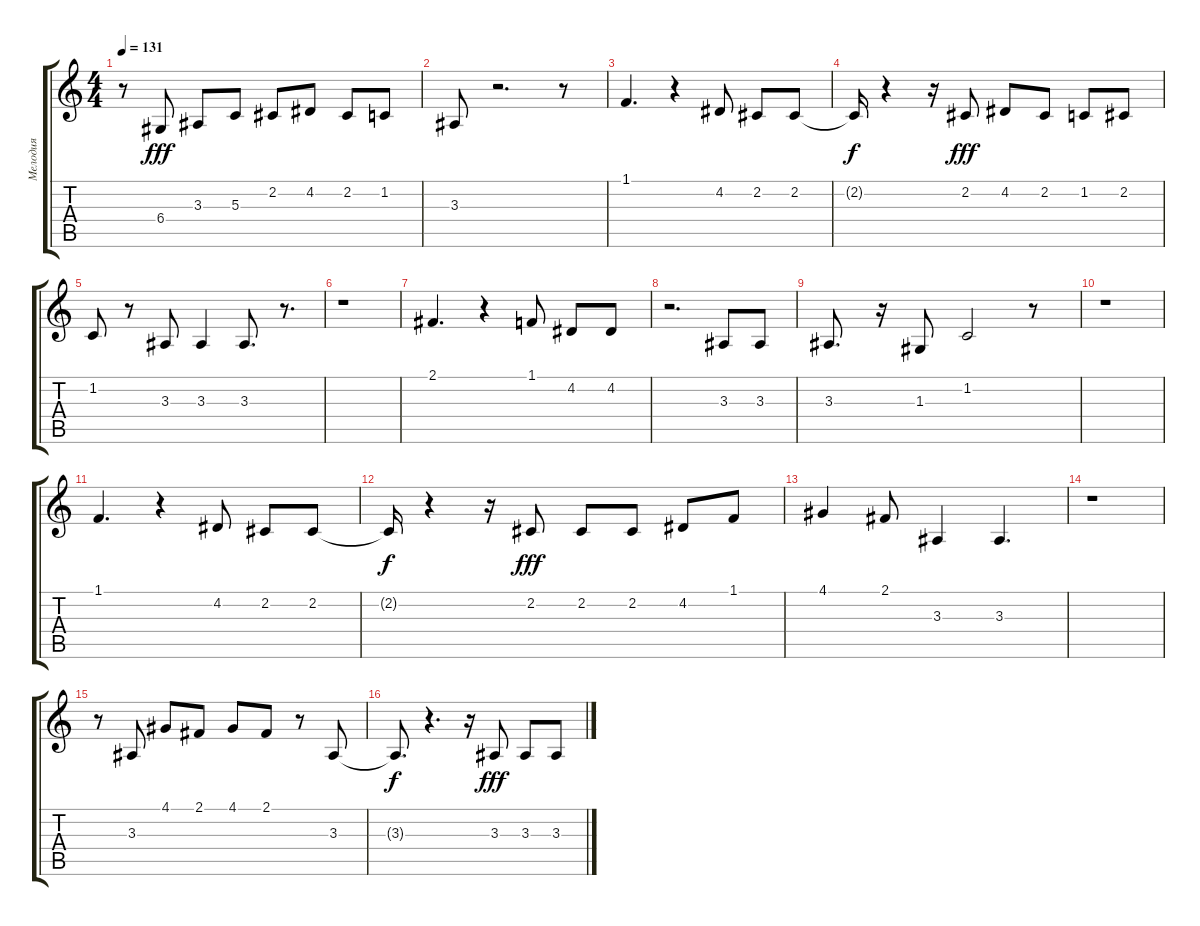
\track ("Мелодия" "Мелодия") {instrument lead5charang}
\staff {score tabs}
\tuning (E4 B3 G3 D3 A2 E2) {hide}
\ts (4 4)
\tempo 131
\clef g2
\ks c
r.8{dy fff} 6.4.8 3.3.8 5.3.8 2.2.8 4.2.8 2.2.8 1.2.8 |
3.3.8 r.2{d} r.8 |
1.1.4{d} r.4 4.2.8 2.2.8 2.2.8 |
2.2{t}.16{dy f} r.4 r.16 2.2.8{dy fff} 4.2.8 2.2.8 1.2.8 2.2.8 |
1.2.8 r.8 3.3.8 3.3.4 3.3.8{d} r.8{d} |
r.1 |
2.1.4{d} r.4 1.1.8 4.2.8 4.2.8 |
r.2{d} 3.3.8 3.3.8 |
3.3.8{d} r.16 1.3.8 1.2.2 r.8 |
r.1 |
1.1.4{d} r.4 4.2.8 2.2.8 2.2.8 |
2.2{t}.16{dy f} r.4 r.16 2.2.8{dy fff} 2.2.8 2.2.8 4.2.8 1.1.8 |
4.1.4 2.1.8 3.3.4 3.3.4{d} |
r.1 |
r.8 3.3.8 4.1.8 2.1.8 4.1.8 2.1.8 r.8 3.3.8 |
3.3{t}.8{d dy f} r.4{d} r.16 3.3.8{dy fff} 3.3.8 3.3.8
